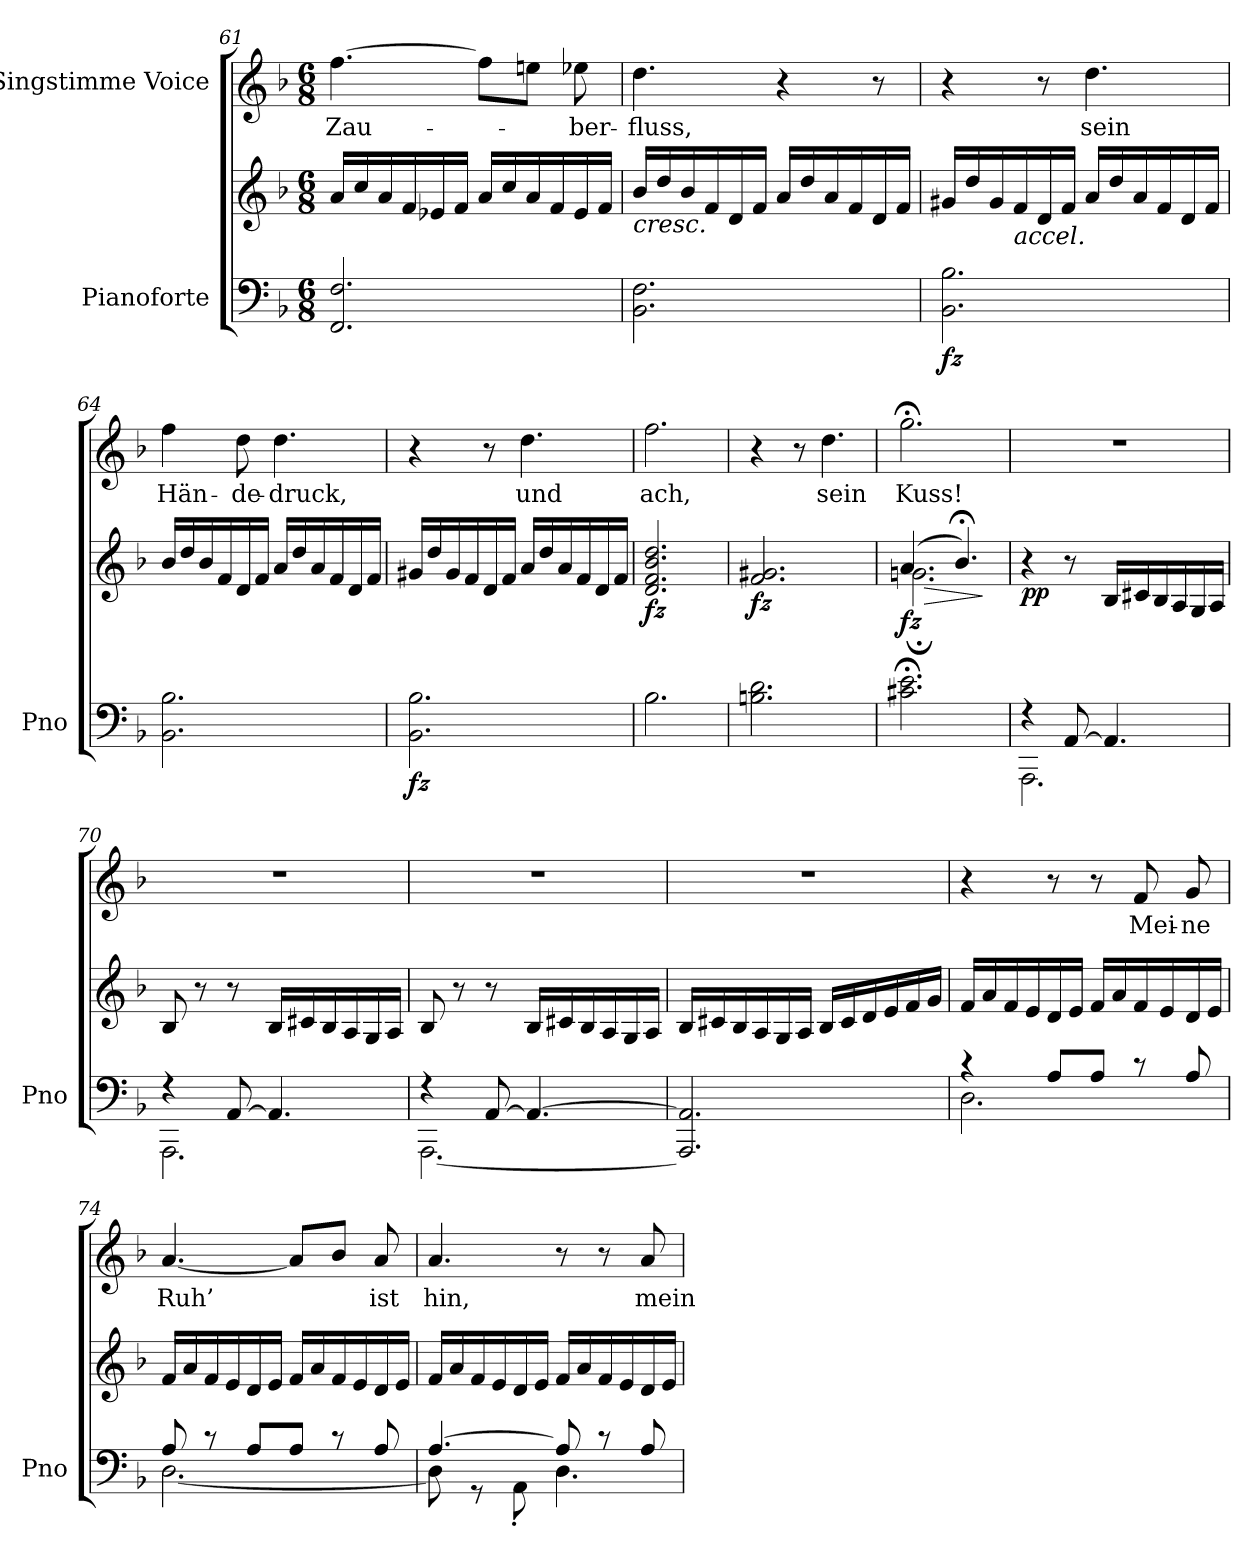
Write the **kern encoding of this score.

**kern	**kern	**dynam	**kern	**text
*part2	*part2	*part2	*part1	*part1
*staff3	*staff2	*staff2/3	*staff1	*staff1
*I"Pianoforte	*	*	*I"Singstimme Voice	*
*I'Pno	*	*	*	*
!!LO:LB:g=z
*clefF4	*clefG2	*	*clefG2	*
*k[b-]	*k[b-]	*	*k[b-]	*
*M6/8	*M6/8	*	*M6/8	*
=61	=61	=61	=61	=61
!	!	!	!	!LO:LY:b
2.FF/ 2.F/	16a/LL	.	[4.ff\	Zau-
.	16cc/	.	.	.
.	16a/	.	.	.
.	16f/	.	.	.
.	16e-X/	.	.	.
.	16f/JJ	.	.	.
.	16a/LL	.	8ff\L]	.
.	16cc/	.	.	.
.	16a/	.	8een\J	.
.	16f/	.	.	.
!	!	!	!	!LO:LY:b
.	16e-/	.	8ee-X\	-ber-
.	16f/JJ	.	.	.
=62	=62	=62	=62	=62
!	!LO:TX:b:i:t=cresc.	!	!	!
!	!	!	!	!LO:LY:b
2.BB-\ 2.F\	16b-/LL	.	4.dd\	-fluss,
.	16dd/	.	.	.
.	16b-/	.	.	.
.	16f/	.	.	.
.	16d/	.	.	.
.	16f/JJ	.	.	.
.	16a/LL	.	4r	.
.	16dd/	.	.	.
.	16a/	.	.	.
.	16f/	.	.	.
.	16d/	.	8r	.
.	16f/JJ	.	.	.
=63	=63	=63	=63	=63
!	!	!LO:DY:b=2	!	!
2.BB-\ 2.B-\	16g#X/LL	fz	4r	.
.	16dd/	.	.	.
.	16g#/	.	.	.
!	!LO:TX:b:i:t=accel.	!	!	!
.	16f/	.	.	.
.	16d/	.	8r	.
.	16f/JJ	.	.	.
!	!	!	!	!LO:LY:b
.	16a/LL	.	4.dd\	sein
.	16dd/	.	.	.
.	16a/	.	.	.
.	16f/	.	.	.
.	16d/	.	.	.
.	16f/JJ	.	.	.
!!LO:LB:g=z
=64	=64	=64	=64	=64
!	!	!LO:DY:b=2	!	!LO:LY:b
!	!	!LO:DY:n=1:b	!	!
2.BB-\ 2.B-\	16b-/LL	fz ff	4ff\	Hän-
.	16dd/	.	.	.
.	16b-/	.	.	.
.	16f/	.	.	.
!	!	!	!	!LO:LY:b
.	16d/	.	8dd\	-de-
.	16f/JJ	.	.	.
!	!	!	!	!LO:LY:b
.	16a/LL	.	4.dd\	-druck,
.	16dd/	.	.	.
.	16a/	.	.	.
.	16f/	.	.	.
.	16d/	.	.	.
.	16f/JJ	.	.	.
!!LO:LB:g=z
=65	=65	=65	=65	=65
!	!	!LO:DY:b=2	!	!
2.BB-\ 2.B-\	16g#X/LL	fz	4r	.
.	16dd/	.	.	.
.	16g#/	.	.	.
.	16f/	.	.	.
.	16d/	.	8r	.
.	16f/JJ	.	.	.
!	!	!	!	!LO:LY:b
.	16a/LL	.	4.dd\	und
.	16dd/	.	.	.
.	16a/	.	.	.
.	16f/	.	.	.
.	16d/	.	.	.
.	16f/JJ	.	.	.
=66	=66	=66	=66	=66
!	!	!LO:DY:b	!	!LO:LY:b
2.B-\	2.d/ 2.f/ 2.b-/ 2.dd/	fz	2.ff\	ach,
=67	=67	=67	=67	=67
!	!	!LO:DY:b	!	!
2.Bn\ 2.d\	2.f/ 2.g#X/	fz	4r	.
.	.	.	8r	.
!	!	!	!	!LO:LY:b
.	.	.	4.dd\	sein
=68	=68	=68	=68	=68
!	!	!LO:HP:b	!	!LO:LY:b
*	*^	*	*	*
!	!	!	!LO:DY:n=1:b	!	!
2.c#X\; 2.e\;	(4.a/	2.gn;\	> fz	2.gg;<\	Kuss!
.	4.b-;</)	.	.	.	.
*	*v	*v	*	*	*
.	.	]	.	.
=69	=69	=69	=69	=69
*^	*	*	*	*
!	!	!	!LO:DY:b	!	!
4r	2.AAA\	4r	pp	2.r	.
[8AA/	.	8r	.	.	.
4.AA/]	.	16B-/LL	.	.	.
.	.	16c#X/	.	.	.
.	.	16B-/	.	.	.
.	.	16A/	.	.	.
.	.	16G/	.	.	.
.	.	16A/JJ	.	.	.
=70	=70	=70	=70	=70	=70
4r	2.AAA\	8B-/	.	2.r	.
.	.	8r	.	.	.
[8AA/	.	8r	.	.	.
4.AA/]	.	16B-/LL	.	.	.
.	.	16c#X/	.	.	.
.	.	16B-/	.	.	.
.	.	16A/	.	.	.
.	.	16G/	.	.	.
.	.	16A/JJ	.	.	.
!!LO:PB:g=z
=71	=71	=71	=71	=71	=71
4r	[2.AAA\	8B-/	.	2.r	.
.	.	8r	.	.	.
[8AA/	.	8r	.	.	.
4.AA/_	.	16B-/LL	.	.	.
.	.	16c#X/	.	.	.
.	.	16B-/	.	.	.
.	.	16A/	.	.	.
.	.	16G/	.	.	.
.	.	16A/JJ	.	.	.
*v	*v	*	*	*	*
!!LO:LB:g=z
=72	=72	=72	=72	=72
2.AAA/] 2.AA/]	16B-/LL	.	2.r	.
.	16c#X/	.	.	.
.	16B-/	.	.	.
.	16A/	.	.	.
.	16G/	.	.	.
.	16A/JJ	.	.	.
.	16B-/LL	.	.	.
.	16c#/	.	.	.
.	16d/	.	.	.
.	16e/	.	.	.
.	16f/	.	.	.
.	16g/JJ	.	.	.
=73	=73	=73	=73	=73
*^	*	*	*	*
4r	2.D\	16f/LL	.	4r	.
.	.	16a/	.	.	.
.	.	16f/	.	.	.
.	.	16e/	.	.	.
8A/L	.	16d/	.	8r	.
.	.	16e/JJ	.	.	.
8A/J	.	16f/LL	.	8r	.
.	.	16a/	.	.	.
!	!	!	!	!	!LO:LY:b
8r	.	16f/	.	8f/	Mei-
.	.	16e/	.	.	.
!	!	!	!	!	!LO:LY:b
8A/	.	16d/	.	8g/	-ne
.	.	16e/JJ	.	.	.
=74	=74	=74	=74	=74	=74
!	!	!	!	!	!LO:LY:b
8A/	[2.D\	16f/LL	.	[4.a/	Ruh’
.	.	16a/	.	.	.
8r	.	16f/	.	.	.
.	.	16e/	.	.	.
8A/L	.	16d/	.	.	.
.	.	16e/JJ	.	.	.
8A/J	.	16f/LL	.	8a/L]	.
.	.	16a/	.	.	.
8r	.	16f/	.	8b-/J	.
.	.	16e/	.	.	.
!	!	!	!	!	!LO:LY:b
8A/	.	16d/	.	8a/	ist
.	.	16e/JJ	.	.	.
!!LO:LB:g=z
=75	=75	=75	=75	=75	=75
!	!	!	!	!	!LO:LY:b
[4.A/	8D\]	16f/LL	.	4.a/	hin,
.	.	16a/	.	.	.
.	8r	16f/	.	.	.
.	.	16e/	.	.	.
.	8AA'\	16d/	.	.	.
.	.	16e/JJ	.	.	.
8A/]	4.D\	16f/LL	.	8r	.
.	.	16a/	.	.	.
8r	.	16f/	.	8r	.
.	.	16e/	.	.	.
!	!	!	!	!	!LO:LY:b
8A/	.	16d/	.	8a/	mein
.	.	16e/JJ	.	.	.
*v	*v	*	*	*	*
=	=	=	=	=
*-	*-	*-	*-	*-
